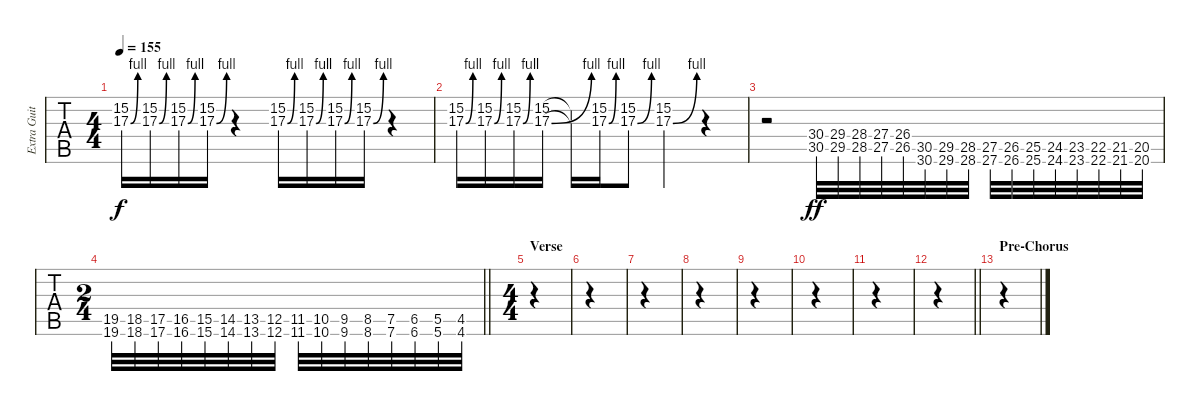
\track ("Extra Guitar One" "Extra Guit") {instrument distortionguitar}
\staff {tabs}
\tuning (Eb4 Bb3 Gb3 Db3 Ab2 Eb2) {hide}
\ts (4 4)
\tempo 155
\clef g2
\ks c
(15.2 17.3{be (bend 0 0 60 4)}).16{dy f} (15.2 17.3{be (bend 0 0 60 4)}).16 (15.2 17.3{be (bend 0 0 60 4)}).16 (15.2 17.3{be (bend 0 0 60 4)}).16 r.4 (15.2 17.3{be (bend 0 0 60 4)}).16 (15.2 17.3{be (bend 0 0 60 4)}).16 (15.2 17.3{be (bend 0 0 60 4)}).16 (15.2 17.3{be (bend 0 0 60 4)}).16 r.4 |
(15.2 17.3{be (bend 0 0 60 4)}).16 (15.2 17.3{be (bend 0 0 60 4)}).16 (15.2 17.3{be (bend 0 0 60 4)}).16 (15.2 17.3{be (bend 0 0 60 4)}).16 (15.2{t} 17.3{t}).16 (15.2 17.3{be (bend 0 0 60 4)}).16 (15.2 17.3{be (bend 0 0 60 4)}).8 (15.2 17.3{be (bend 0 0 60 4)}).4 r.4 |
r.2{volume 8 balance 0} (30.4 30.5).32{dy ff} (29.4 29.5).32 (28.4 28.5).32 (27.4 27.5).32 (26.4 26.5).32 (30.5 30.6).32 (29.5 29.6).32 (28.5 28.6).32 (27.5 27.6).32 (26.5 26.6).32 (25.5 25.6).32 (24.5 24.6).32 (23.5 23.6).32 (22.5 22.6).32 (21.5 21.6).32 (20.5 20.6).32 |
\ts (2 4)
\barLineRight lightlight
(19.5 19.6).32 (18.5 18.6).32 (17.5 17.6).32 (16.5 16.6).32 (15.5 15.6).32 (14.5 14.6).32 (13.5 13.6).32 (12.5 12.6).32 (11.5 11.6).32 (10.5 10.6).32 (9.5 9.6).32 (8.5 8.6).32 (7.5 7.6).32 (6.5 6.6).32 (5.5 5.6).32 (4.5 4.6).32 |
\ts (4 4)
\section ("" "Verse")
|
|
|
|
|
|
|
\barLineRight lightlight
|
\section ("" "Pre-Chorus")
